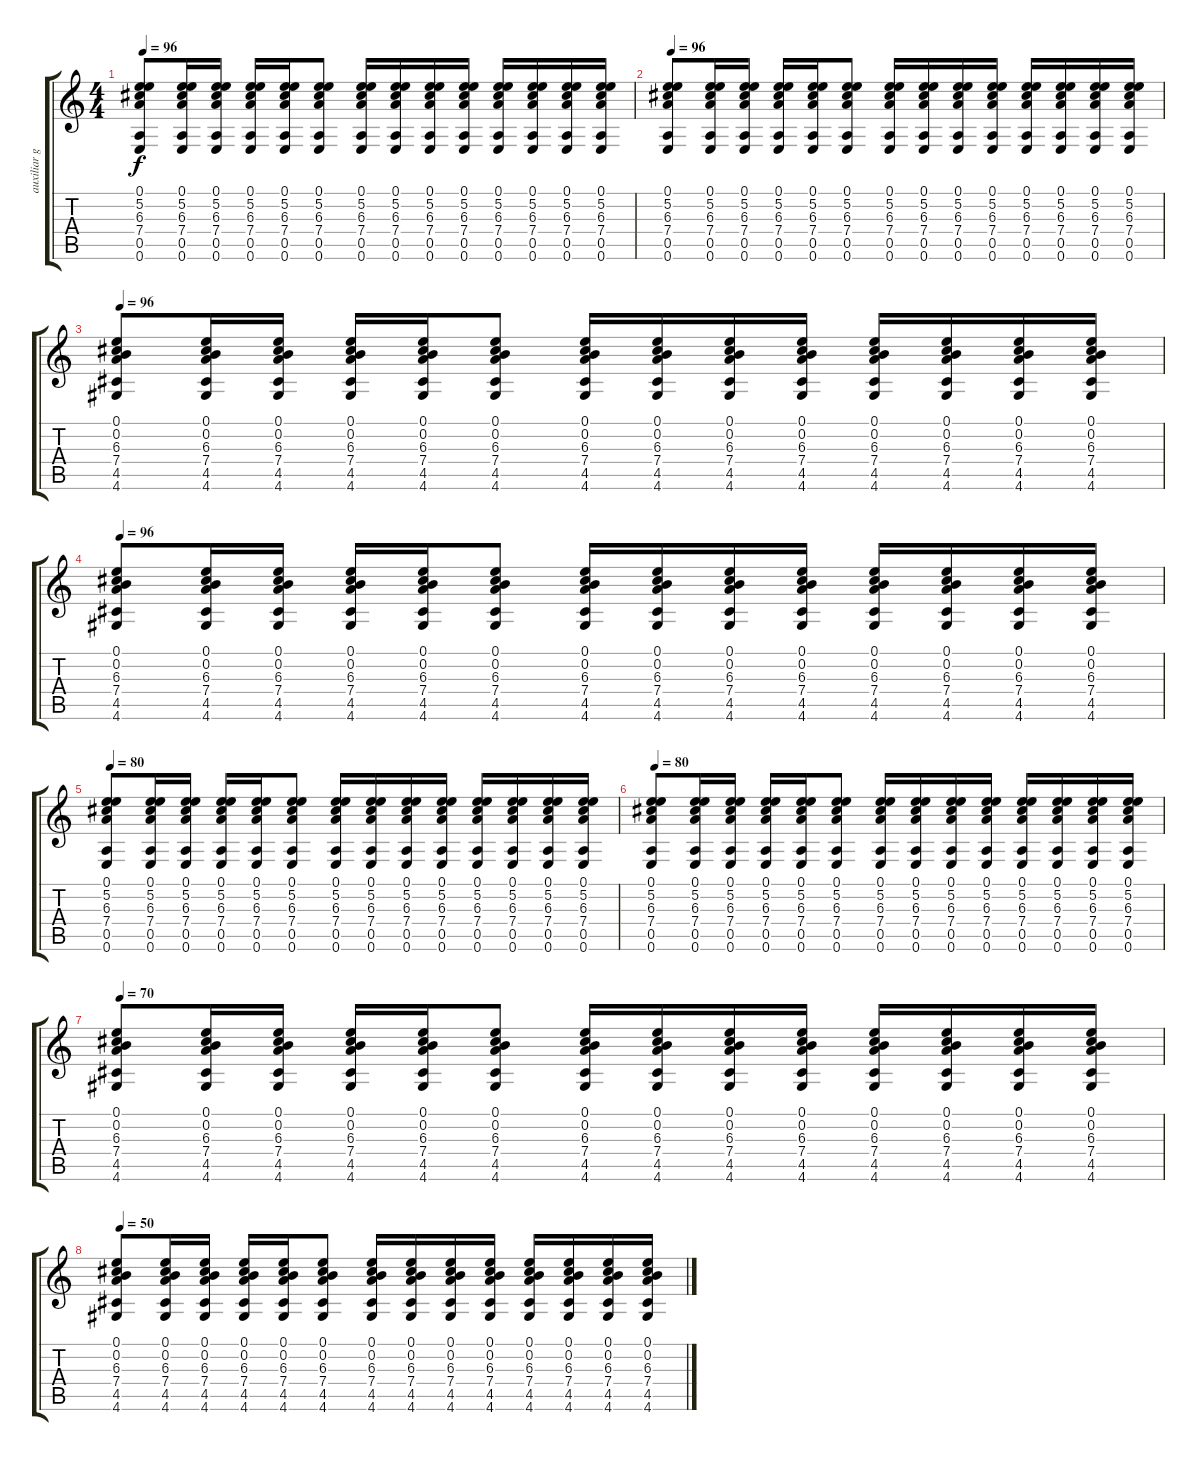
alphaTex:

\track ("auxiliar guitar" "auxiliar g") {instrument distortionguitar}
\staff {score tabs}
\tuning (E4 B3 G3 D3 A2 E2) {hide}
\ts (4 4)
\tempo 96
\clef g2
\ks c
(0.1 5.2 6.3 7.4 0.5 0.6).8{dy f instrument acousticguitarsteel} (0.1 5.2 6.3 7.4 0.5 0.6).16 (0.1 5.2 6.3 7.4 0.5 0.6).16 (0.1 5.2 6.3 7.4 0.5 0.6).16 (0.1 5.2 6.3 7.4 0.5 0.6).16 (0.1 5.2 6.3 7.4 0.5 0.6).8 (0.1 5.2 6.3 7.4 0.5 0.6).16 (0.1 5.2 6.3 7.4 0.5 0.6).16 (0.1 5.2 6.3 7.4 0.5 0.6).16 (0.1 5.2 6.3 7.4 0.5 0.6).16 (0.1 5.2 6.3 7.4 0.5 0.6).16 (0.1 5.2 6.3 7.4 0.5 0.6).16 (0.1 5.2 6.3 7.4 0.5 0.6).16 (0.1 5.2 6.3 7.4 0.5 0.6).16 |
\tempo 96
(0.1 5.2 6.3 7.4 0.5 0.6).8{instrument acousticguitarsteel} (0.1 5.2 6.3 7.4 0.5 0.6).16 (0.1 5.2 6.3 7.4 0.5 0.6).16 (0.1 5.2 6.3 7.4 0.5 0.6).16 (0.1 5.2 6.3 7.4 0.5 0.6).16 (0.1 5.2 6.3 7.4 0.5 0.6).8 (0.1 5.2 6.3 7.4 0.5 0.6).16 (0.1 5.2 6.3 7.4 0.5 0.6).16 (0.1 5.2 6.3 7.4 0.5 0.6).16 (0.1 5.2 6.3 7.4 0.5 0.6).16 (0.1 5.2 6.3 7.4 0.5 0.6).16 (0.1 5.2 6.3 7.4 0.5 0.6).16 (0.1 5.2 6.3 7.4 0.5 0.6).16 (0.1 5.2 6.3 7.4 0.5 0.6).16 |
\tempo 96
(0.1 0.2 6.3 7.4 4.5 4.6).8{instrument acousticguitarsteel} (0.1 0.2 6.3 7.4 4.5 4.6).16 (0.1 0.2 6.3 7.4 4.5 4.6).16 (0.1 0.2 6.3 7.4 4.5 4.6).16 (0.1 0.2 6.3 7.4 4.5 4.6).16 (0.1 0.2 6.3 7.4 4.5 4.6).8 (0.1 0.2 6.3 7.4 4.5 4.6).16 (0.1 0.2 6.3 7.4 4.5 4.6).16 (0.1 0.2 6.3 7.4 4.5 4.6).16 (0.1 0.2 6.3 7.4 4.5 4.6).16 (0.1 0.2 6.3 7.4 4.5 4.6).16 (0.1 0.2 6.3 7.4 4.5 4.6).16 (0.1 0.2 6.3 7.4 4.5 4.6).16 (0.1 0.2 6.3 7.4 4.5 4.6).16 |
\tempo 96
(0.1 0.2 6.3 7.4 4.5 4.6).8{instrument acousticguitarsteel} (0.1 0.2 6.3 7.4 4.5 4.6).16 (0.1 0.2 6.3 7.4 4.5 4.6).16 (0.1 0.2 6.3 7.4 4.5 4.6).16 (0.1 0.2 6.3 7.4 4.5 4.6).16 (0.1 0.2 6.3 7.4 4.5 4.6).8 (0.1 0.2 6.3 7.4 4.5 4.6).16 (0.1 0.2 6.3 7.4 4.5 4.6).16 (0.1 0.2 6.3 7.4 4.5 4.6).16 (0.1 0.2 6.3 7.4 4.5 4.6).16 (0.1 0.2 6.3 7.4 4.5 4.6).16 (0.1 0.2 6.3 7.4 4.5 4.6).16 (0.1 0.2 6.3 7.4 4.5 4.6).16 (0.1 0.2 6.3 7.4 4.5 4.6).16 |
\tempo 80
(0.1 5.2 6.3 7.4 0.5 0.6).8{instrument acousticguitarsteel} (0.1 5.2 6.3 7.4 0.5 0.6).16 (0.1 5.2 6.3 7.4 0.5 0.6).16 (0.1 5.2 6.3 7.4 0.5 0.6).16 (0.1 5.2 6.3 7.4 0.5 0.6).16 (0.1 5.2 6.3 7.4 0.5 0.6).8 (0.1 5.2 6.3 7.4 0.5 0.6).16 (0.1 5.2 6.3 7.4 0.5 0.6).16 (0.1 5.2 6.3 7.4 0.5 0.6).16 (0.1 5.2 6.3 7.4 0.5 0.6).16 (0.1 5.2 6.3 7.4 0.5 0.6).16 (0.1 5.2 6.3 7.4 0.5 0.6).16 (0.1 5.2 6.3 7.4 0.5 0.6).16 (0.1 5.2 6.3 7.4 0.5 0.6).16 |
\tempo 80
(0.1 5.2 6.3 7.4 0.5 0.6).8{instrument acousticguitarsteel} (0.1 5.2 6.3 7.4 0.5 0.6).16 (0.1 5.2 6.3 7.4 0.5 0.6).16 (0.1 5.2 6.3 7.4 0.5 0.6).16 (0.1 5.2 6.3 7.4 0.5 0.6).16 (0.1 5.2 6.3 7.4 0.5 0.6).8 (0.1 5.2 6.3 7.4 0.5 0.6).16 (0.1 5.2 6.3 7.4 0.5 0.6).16 (0.1 5.2 6.3 7.4 0.5 0.6).16 (0.1 5.2 6.3 7.4 0.5 0.6).16 (0.1 5.2 6.3 7.4 0.5 0.6).16 (0.1 5.2 6.3 7.4 0.5 0.6).16 (0.1 5.2 6.3 7.4 0.5 0.6).16 (0.1 5.2 6.3 7.4 0.5 0.6).16 |
\tempo 70
(0.1 0.2 6.3 7.4 4.5 4.6).8{instrument acousticguitarsteel} (0.1 0.2 6.3 7.4 4.5 4.6).16 (0.1 0.2 6.3 7.4 4.5 4.6).16 (0.1 0.2 6.3 7.4 4.5 4.6).16 (0.1 0.2 6.3 7.4 4.5 4.6).16 (0.1 0.2 6.3 7.4 4.5 4.6).8 (0.1 0.2 6.3 7.4 4.5 4.6).16 (0.1 0.2 6.3 7.4 4.5 4.6).16 (0.1 0.2 6.3 7.4 4.5 4.6).16 (0.1 0.2 6.3 7.4 4.5 4.6).16 (0.1 0.2 6.3 7.4 4.5 4.6).16 (0.1 0.2 6.3 7.4 4.5 4.6).16 (0.1 0.2 6.3 7.4 4.5 4.6).16 (0.1 0.2 6.3 7.4 4.5 4.6).16 |
\tempo 50
(0.1 0.2 6.3 7.4 4.5 4.6).8{instrument acousticguitarsteel} (0.1 0.2 6.3 7.4 4.5 4.6).16 (0.1 0.2 6.3 7.4 4.5 4.6).16 (0.1 0.2 6.3 7.4 4.5 4.6).16 (0.1 0.2 6.3 7.4 4.5 4.6).16 (0.1 0.2 6.3 7.4 4.5 4.6).8 (0.1 0.2 6.3 7.4 4.5 4.6).16 (0.1 0.2 6.3 7.4 4.5 4.6).16 (0.1 0.2 6.3 7.4 4.5 4.6).16 (0.1 0.2 6.3 7.4 4.5 4.6).16 (0.1 0.2 6.3 7.4 4.5 4.6).16 (0.1 0.2 6.3 7.4 4.5 4.6).16 (0.1 0.2 6.3 7.4 4.5 4.6).16 (0.1 0.2 6.3 7.4 4.5 4.6).16
